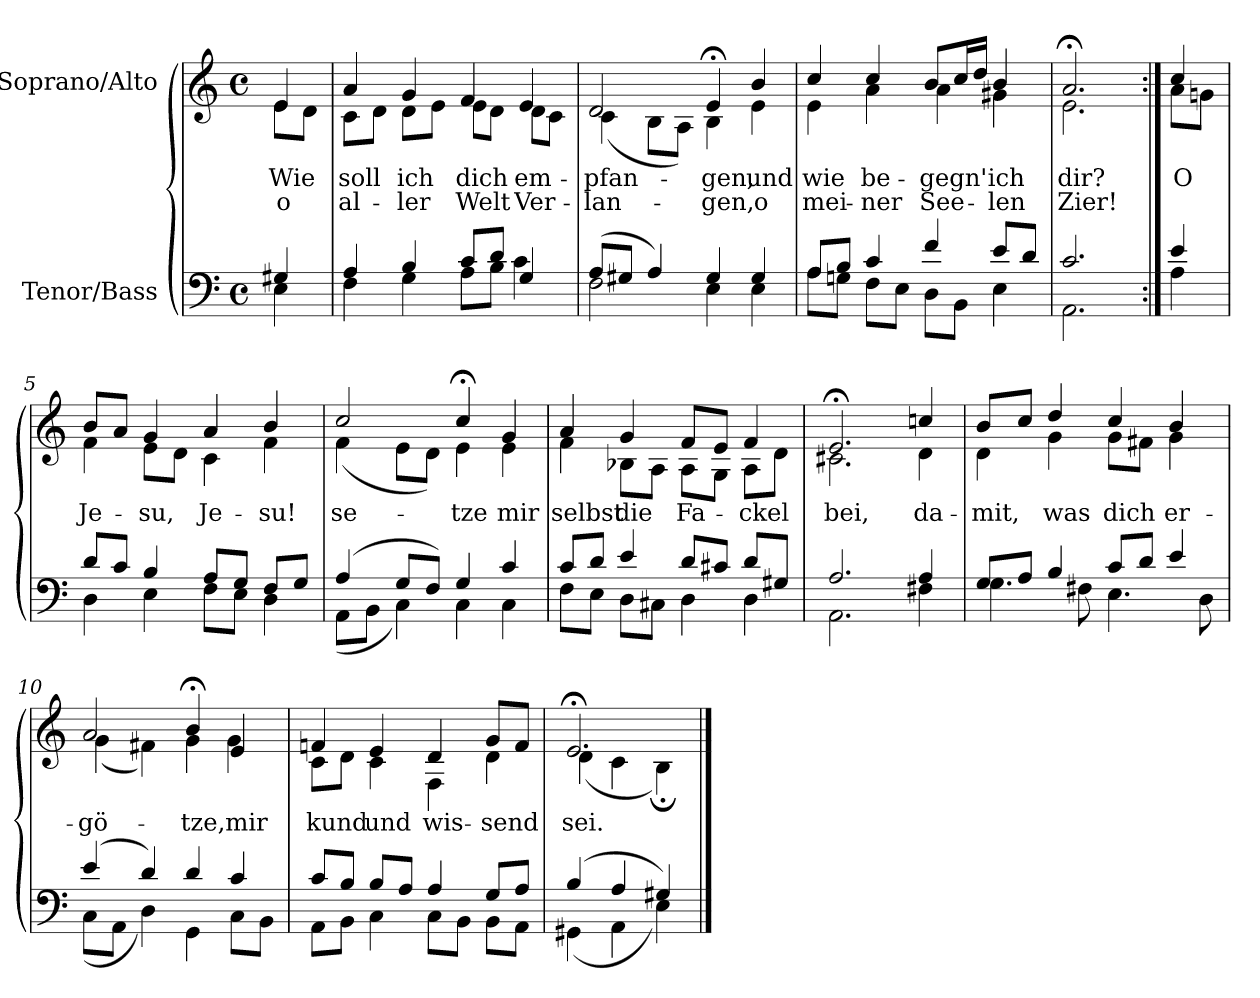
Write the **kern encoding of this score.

**kern	**kern	**text	**text
*part2	*part1	*part1	*part1
*staff2	*staff1	*staff1	*staff1
*I"Tenor/Bass	*I"Soprano/Alto	*	*
*clefF4	*clefG2	*	*
*k[]	*k[]	*	*
*M4/4	*M4/4	*	*
*met(c)	*met(c)	*	*
=	=	=	=
*^	*	*	*
!	!	!	!LO:LY:b	!LO:LY:b
*	*	*^	*	*
4G#X/	4E\	4e/	8e\L	Wie	o
.	.	.	8d\J	.	.
=1	=1	=1	=1	=1	=1
!	!	!	!	!LO:LY:b	!LO:LY:b
4A/	4F\	4a/	8c\L	soll	al-
.	.	.	8d\J	.	.
!	!	!	!	!LO:LY:b	!LO:LY:b
4B/	4G\	4g/	8d\L	ich	-ler
.	.	.	8e\J	.	.
!	!	!	!	!LO:LY:b	!LO:LY:b
8c/L	8A\L	4f/	8e\L	dich	Welt
8d/J	8B\J	.	8d\J	.	.
!	!	!	!	!LO:LY:b	!LO:LY:b
4G/	4c\	4e/	8d\L	em-	Ver-
.	.	.	8c\J	.	.
=2	=2	=2	=2	=2	=2
!	!	!	!	!LO:LY:b	!LO:LY:b
(8A/L	2F\	2d/	(4c\	-pfan-	-lan-
8G#X/J	.	.	.	.	.
4A/)	.	.	8B\L	.	.
.	.	.	8A\J)	.	.
!	!	!	!	!LO:LY:b	!LO:LY:b
4G#/	4E\	4e;</	4B\	-gen,	gen,
!	!	!	!	!LO:LY:b	!LO:LY:b
4G#/	4E\	4b/	4e\	und	o
=3	=3	=3	=3	=3	=3
!	!	!	!	!LO:LY:b	!LO:LY:b
8A/L	8A\L	4cc/	4e\	wie	mei-
8B/J	8Gn\J	.	.	.	.
!	!	!	!	!LO:LY:b	!LO:LY:b
4c/	8F\L	4cc/	4a\	be-	-ner
.	8E\J	.	.	.	.
!	!	!	!	!LO:LY:b	!LO:LY:b
4f/	8D\L	8b/L	4a\	-gegn'	See-
.	8BB\J	16cc/L	.	.	.
.	.	16dd/JJ	.	.	.
!	!	!	!	!LO:LY:b	!LO:LY:b
8e/L	4E\	4b/	4g#X\	ich	-len
8d/J	.	.	.	.	.
=4	=4	=4	=4	=4	=4
!	!	!	!	!LO:LY:b	!LO:LY:b
2.c/	2.AA\	2.a;</	2.e\	dir?	Zier!
!!LO:LB:g=z	!!
=4X1:|!	=4X1:|!	=4X1:|!	=4X1:|!	=4X1:|!	=4X1:|!
!	!	!	!	!LO:LY:b	!
4e/	4A\	4cc/	8a\L	O	.
.	.	.	8gn\J	.	.
=5	=5	=5	=5	=5	=5
!	!	!	!	!LO:LY:b	!
8d/L	4D\	8b/L	4f\	Je-	.
8c/J	.	8a/J	.	.	.
!	!	!	!	!LO:LY:b	!
4B/	4E\	4g/	8e\L	-su,	.
.	.	.	8d\J	.	.
!	!	!	!	!LO:LY:b	!
8A/L	8F\L	4a/	4c\	Je-	.
8G/J	8E\J	.	.	.	.
!	!	!	!	!LO:LY:b	!
8F/L	4D\	4b/	4f\	-su!	.
8G/J	.	.	.	.	.
=6	=6	=6	=6	=6	=6
!	!	!	!	!LO:LY:b	!
(4A/	(8AA\L	2cc/	(4f\	se-	.
.	8BB\J	.	.	.	.
8G/L	4C\)	.	8e\L	.	.
8F/J)	.	.	8d\J)	.	.
!	!	!	!	!LO:LY:b	!
4G/	4C\	4cc;</	4e\	-tze	.
!	!	!	!	!LO:LY:b	!
4c/	4C\	4g/	4e\	mir	.
=7	=7	=7	=7	=7	=7
!	!	!	!	!LO:LY:b	!
8c/L	8F\L	4a/	4f\	selbst	.
8d/J	8E\J	.	.	.	.
!	!	!	!	!LO:LY:b	!
4e/	8D\L	4g/	8B-X\L	die	.
.	8C#X\J	.	8A\J	.	.
!	!	!	!	!LO:LY:b	!
8d/L	4D\	8f/L	8A\L	Fa-	.
8c#X/J	.	8e/J	8G\J	.	.
!	!	!	!	!LO:LY:b	!
8d/L	4D\	4f/	8A\L	-ckel	.
8G#X/J	.	.	8d\J	.	.
=8	=8	=8	=8	=8	=8
!	!	!	!	!LO:LY:b	!
2.A/	2.AA\	2.e;</	2.c#X\	bei,	.
!	!	!	!	!LO:LY:b	!
4A/	4F#X\	4ccn/	4d\	da-	.
!!LO:LB:g=z	!!
=9	=9	=9	=9	=9	=9
!	!	!	!	!LO:LY:b	!
8G/L	4.G\	8b/L	4d\	-mit,	.
8A/J	.	8cc/J	.	.	.
!	!	!	!	!LO:LY:b	!
4B/	.	4dd/	4g\	was	.
.	8F#X\	.	.	.	.
!	!	!	!	!LO:LY:b	!
8c/L	4.E\	4cc/	8g\L	dich	.
8d/J	.	.	8f#X\J	.	.
!	!	!	!	!LO:LY:b	!
4e/	.	4b/	4g\	er-	.
.	8D\	.	.	.	.
=10	=10	=10	=10	=10	=10
!	!	!	!	!LO:LY:b	!
(4e/	(8C\L	2a/	(4g\	-gö-	.
.	8AA\J	.	.	.	.
4d/)	4D\)	.	4f#X\)	.	.
!	!	!	!	!LO:LY:b	!
4d/	4GG\	4b;</	4g\	-tze,	.
!	!	!	!	!LO:LY:b	!
4c/	8C\L	4e/	4g\	mir	.
.	8BB\J	.	.	.	.
=11	=11	=11	=11	=11	=11
!	!	!	!	!LO:LY:b	!
8c/L	8AA\L	4fn/	8c\L	kund	.
8B/J	8BB\J	.	8d\J	.	.
!	!	!	!	!LO:LY:b	!
8B/L	4C\	4e/	4c\	und	.
8A/J	.	.	.	.	.
!	!	!	!	!LO:LY:b	!
4A/	8C\L	4d/	4F\	wis-	.
.	8BB\J	.	.	.	.
!	!	!	!	!LO:LY:b	!
8G/L	8BB\L	8g/L	4d\	-send	.
8A/J	8AA\J	8f/J	.	.	.
=12	=12	=12	=12	=12	=12
!	!	!	!	!LO:LY:b	!
(4B/	(4GG#X\	2.e;</	(4d\	sei.	.
4A/	4AA\	.	4c\	.	.
4G#X/)	4E\)	.	4B;\)	.	.
*v	*v	*	*	*	*
*	*v	*v	*	*
==	==	==	==
*-	*-	*-	*-
